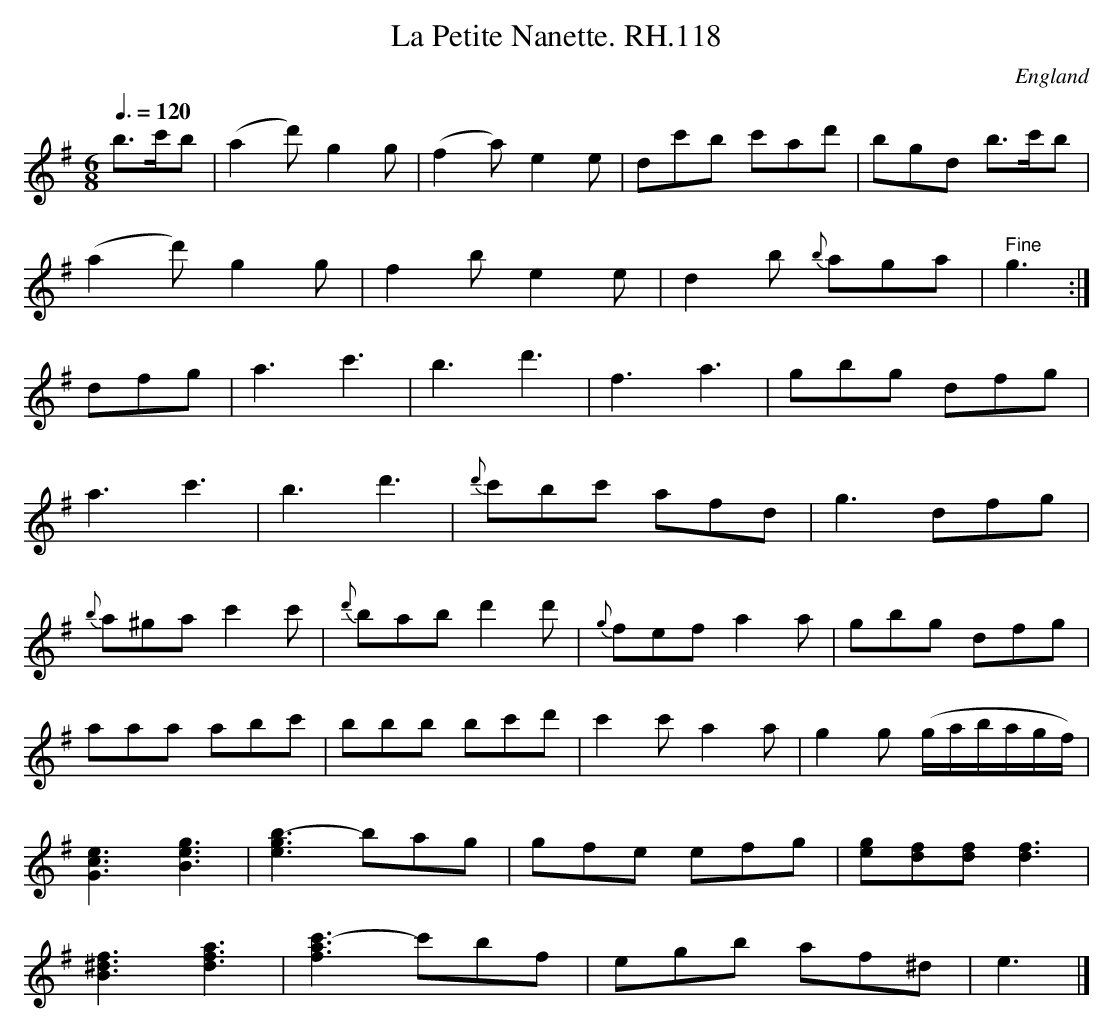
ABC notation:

X:1
T:La Petite Nanette. RH.118
L:1/8
M:6/8
O:England
Q:3/8=120
K:G
b>c'b|\
(a2d') g2g|(f2a) e2e|dc'b c'ad'|bgd b>c'b|!
(a2d') g2g|f2b e2e|d2b {b}aga|" Fine"g3:|!
dfg|a3 c'3|b3 d'3|f3 a3|gbg dfg|!
a3 c'3|b3 d'3|{d'}c'bc' afd|g3 dfg|!
{b}a^ga c'2c'|{d'}bab d'2d'|{g}fef a2a|gbg dfg|!
aaa abc'|bbb bc'd'|c'2c' a2a|g2g (g/a/b/a/g/f/)|!
[G3c3e3] [B3e3g3]|[e3g3b3-] bag|\
gfe efg|[eg][df][df] [d3f3]|!
[B3^d3f3] [d3f3a3]|[f3a3c'3-] c'bf|egb af^d|e3|]
